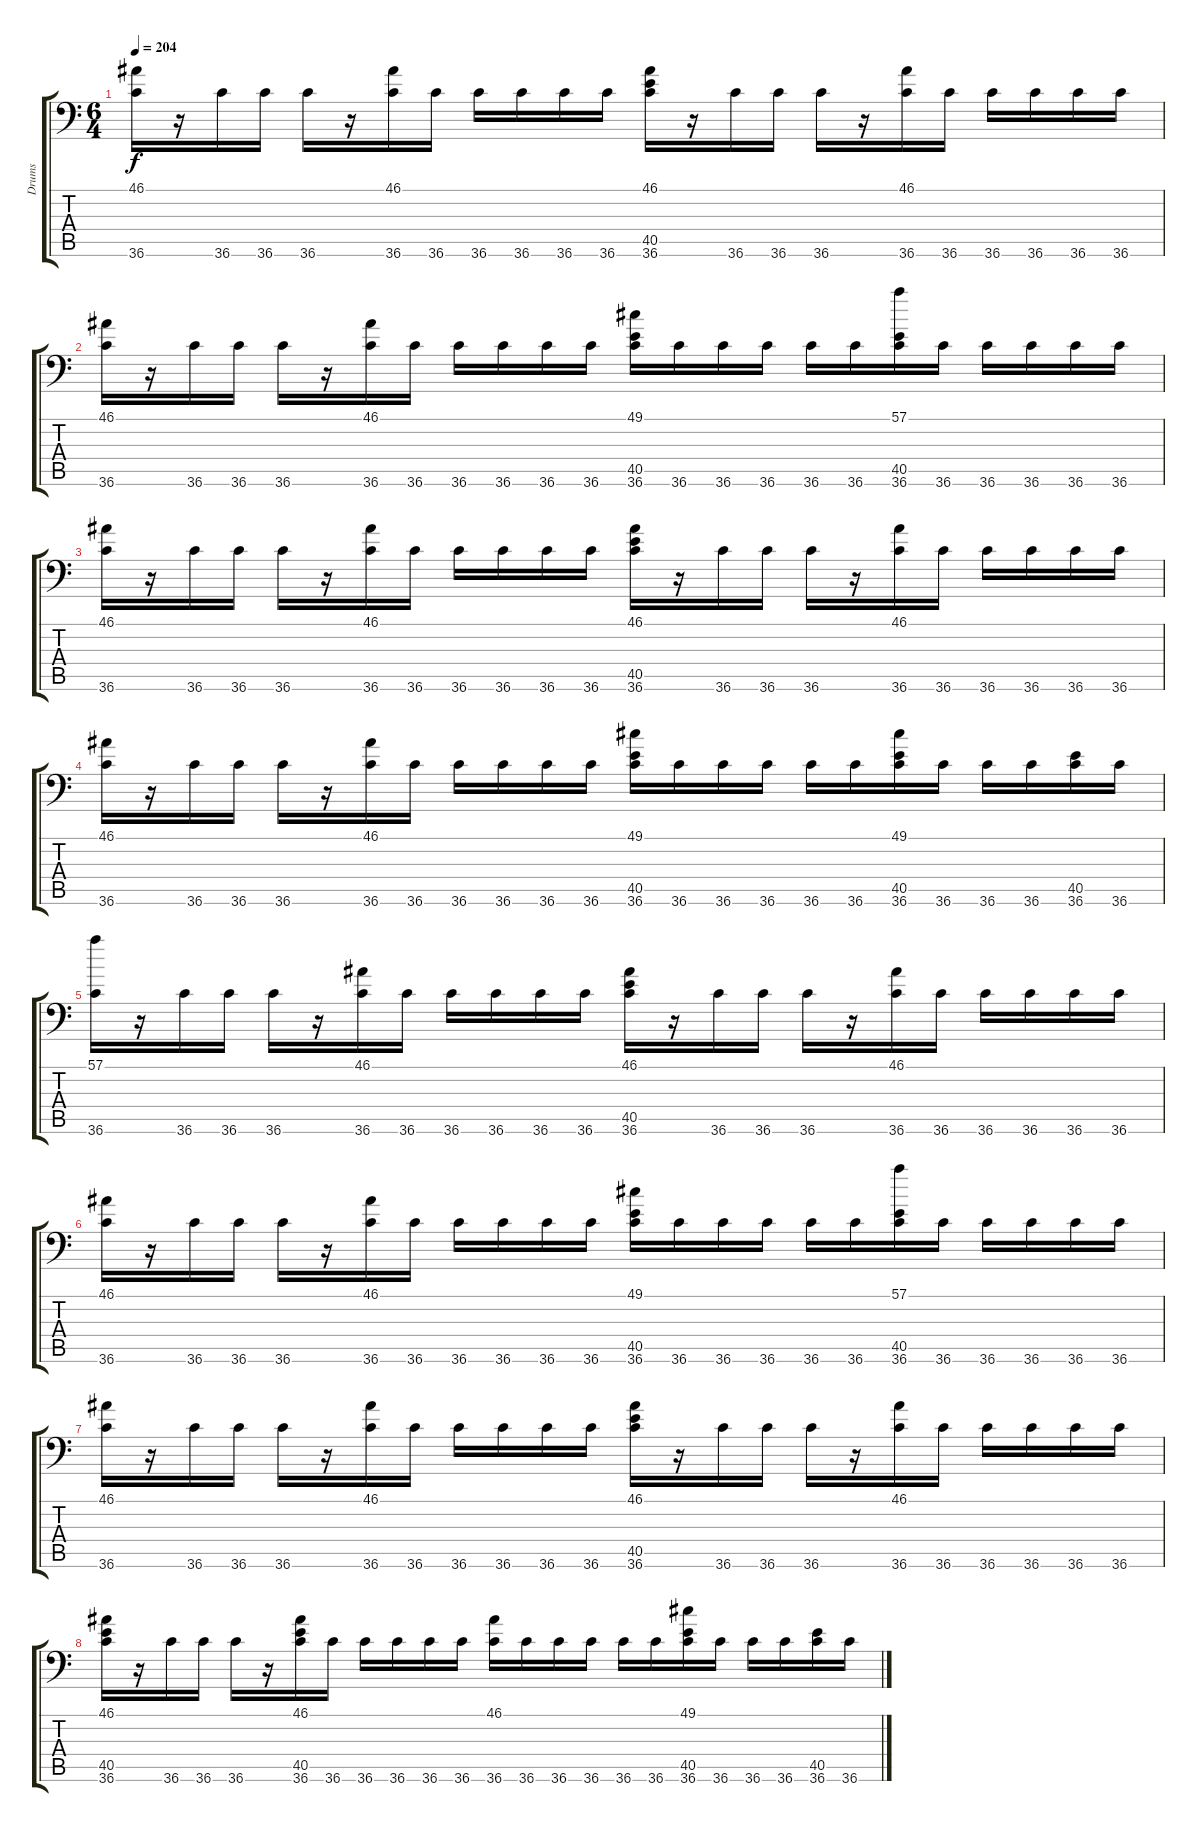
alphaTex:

\track ("Drums" "Drums") {instrument acousticgrandpiano}
\staff {score tabs}
\tuning (C-1 C-1 C-1 C-1 C-1 C-1) {hide}
\ts (6 4)
\tempo 204
\clef f4
\ks c
(46.1 36.6).16{dy f} r.16 36.6.16 36.6.16 36.6.16 r.16 (46.1 36.6).16 36.6.16 36.6.16 36.6.16 36.6.16 36.6.16 (46.1 40.5 36.6).16 r.16 36.6.16 36.6.16 36.6.16 r.16 (46.1 36.6).16 36.6.16 36.6.16 36.6.16 36.6.16 36.6.16 |
(46.1 36.6).16 r.16 36.6.16 36.6.16 36.6.16 r.16 (46.1 36.6).16 36.6.16 36.6.16 36.6.16 36.6.16 36.6.16 (49.1 40.5 36.6).16 36.6.16 36.6.16 36.6.16 36.6.16 36.6.16 (57.1 40.5 36.6).16 36.6.16 36.6.16 36.6.16 36.6.16 36.6.16 |
(46.1 36.6).16 r.16 36.6.16 36.6.16 36.6.16 r.16 (46.1 36.6).16 36.6.16 36.6.16 36.6.16 36.6.16 36.6.16 (46.1 40.5 36.6).16 r.16 36.6.16 36.6.16 36.6.16 r.16 (46.1 36.6).16 36.6.16 36.6.16 36.6.16 36.6.16 36.6.16 |
(46.1 36.6).16 r.16 36.6.16 36.6.16 36.6.16 r.16 (46.1 36.6).16 36.6.16 36.6.16 36.6.16 36.6.16 36.6.16 (49.1 40.5 36.6).16 36.6.16 36.6.16 36.6.16 36.6.16 36.6.16 (49.1 40.5 36.6).16 36.6.16 36.6.16 36.6.16 (40.5 36.6).16 36.6.16 |
(57.1 36.6).16 r.16 36.6.16 36.6.16 36.6.16 r.16 (46.1 36.6).16 36.6.16 36.6.16 36.6.16 36.6.16 36.6.16 (46.1 40.5 36.6).16 r.16 36.6.16 36.6.16 36.6.16 r.16 (46.1 36.6).16 36.6.16 36.6.16 36.6.16 36.6.16 36.6.16 |
(46.1 36.6).16 r.16 36.6.16 36.6.16 36.6.16 r.16 (46.1 36.6).16 36.6.16 36.6.16 36.6.16 36.6.16 36.6.16 (49.1 40.5 36.6).16 36.6.16 36.6.16 36.6.16 36.6.16 36.6.16 (57.1 40.5 36.6).16 36.6.16 36.6.16 36.6.16 36.6.16 36.6.16 |
(46.1 36.6).16 r.16 36.6.16 36.6.16 36.6.16 r.16 (46.1 36.6).16 36.6.16 36.6.16 36.6.16 36.6.16 36.6.16 (46.1 40.5 36.6).16 r.16 36.6.16 36.6.16 36.6.16 r.16 (46.1 36.6).16 36.6.16 36.6.16 36.6.16 36.6.16 36.6.16 |
(46.1 40.5 36.6).16 r.16 36.6.16 36.6.16 36.6.16 r.16 (46.1 40.5 36.6).16 36.6.16 36.6.16 36.6.16 36.6.16 36.6.16 (46.1 36.6).16 36.6.16 36.6.16 36.6.16 36.6.16 36.6.16 (49.1 40.5 36.6).16 36.6.16 36.6.16 36.6.16 (40.5 36.6).16 36.6.16
